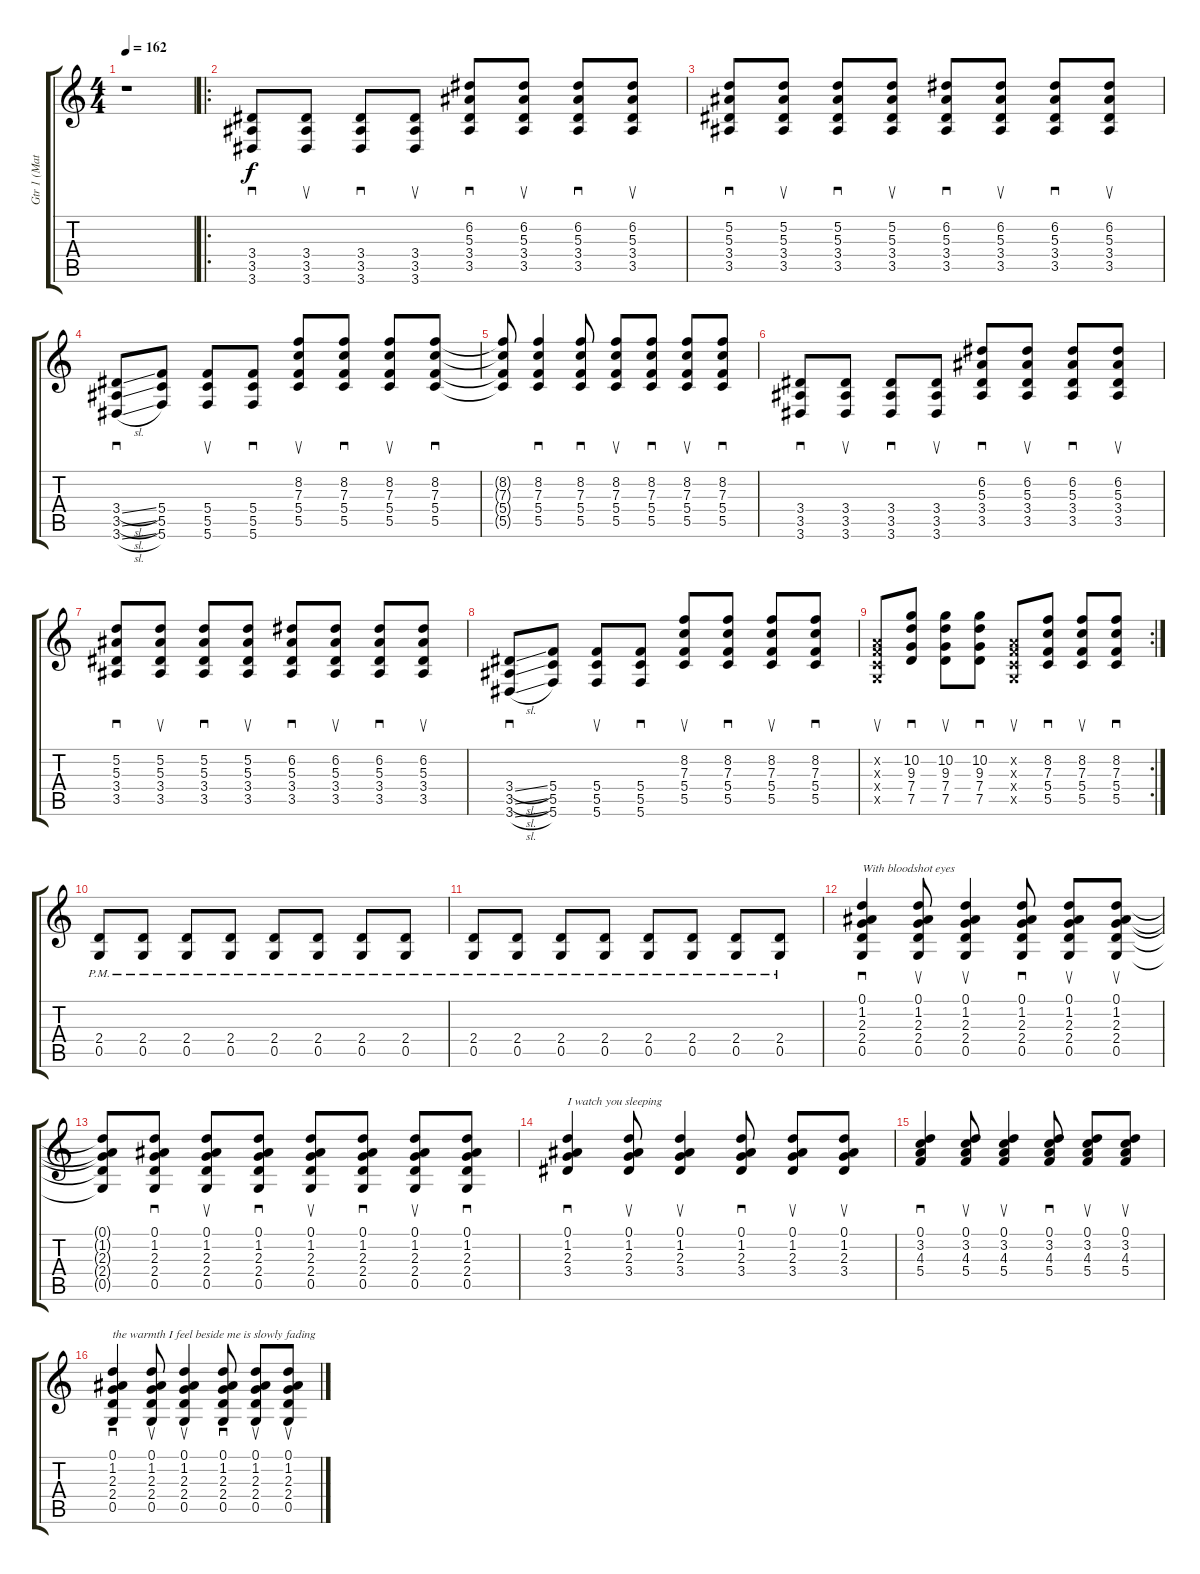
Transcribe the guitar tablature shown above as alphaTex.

\track ("Gtr 1 (Matthew Tuck)" "Gtr 1 (Mat") {instrument acousticguitarsteel}
\staff {score tabs}
\tuning (D4 A3 F3 C3 G2 C2) {hide}
\ts (4 4)
\tempo 162
\clef g2
\ks c
r.1{dy f instrument acousticguitarsteel} |
\ro
(3.4 3.5 3.6).8{sd} (3.4 3.5 3.6).8{su} (3.4 3.5 3.6).8{sd} (3.4 3.5 3.6).8{su} (6.2 5.3 3.4 3.5).8{sd} (6.2 5.3 3.4 3.5).8{su} (6.2 5.3 3.4 3.5).8{sd} (6.2 5.3 3.4 3.5).8{su} |
(5.2 5.3 3.4 3.5).8{sd} (5.2 5.3 3.4 3.5).8{su} (5.2 5.3 3.4 3.5).8{sd} (5.2 5.3 3.4 3.5).8{su} (6.2 5.3 3.4 3.5).8{sd} (6.2 5.3 3.4 3.5).8{su} (6.2 5.3 3.4 3.5).8{sd} (6.2 5.3 3.4 3.5).8{su} |
(3.4{sl} 3.5{sl} 3.6{sl}).8{sd} (5.4 5.5 5.6).8 (5.4 5.5 5.6).8{su} (5.4 5.5 5.6).8{sd} (8.2 7.3 5.4 5.5).8{su} (8.2 7.3 5.4 5.5).8{sd} (8.2 7.3 5.4 5.5).8{su} (8.2 7.3 5.4 5.5).8{sd} |
(8.2{t} 7.3{t} 5.4{t} 5.5{t}).8 (8.2 7.3 5.4 5.5).4{sd} (8.2 7.3 5.4 5.5).8{sd} (8.2 7.3 5.4 5.5).8{su} (8.2 7.3 5.4 5.5).8{sd} (8.2 7.3 5.4 5.5).8{su} (8.2 7.3 5.4 5.5).8{sd} |
(3.4 3.5 3.6).8{sd} (3.4 3.5 3.6).8{su} (3.4 3.5 3.6).8{sd} (3.4 3.5 3.6).8{su} (6.2 5.3 3.4 3.5).8{sd} (6.2 5.3 3.4 3.5).8{su} (6.2 5.3 3.4 3.5).8{sd} (6.2 5.3 3.4 3.5).8{su} |
(5.2 5.3 3.4 3.5).8{sd} (5.2 5.3 3.4 3.5).8{su} (5.2 5.3 3.4 3.5).8{sd} (5.2 5.3 3.4 3.5).8{su} (6.2 5.3 3.4 3.5).8{sd} (6.2 5.3 3.4 3.5).8{su} (6.2 5.3 3.4 3.5).8{sd} (6.2 5.3 3.4 3.5).8{su} |
(3.4{sl} 3.5{sl} 3.6{sl}).8{sd} (5.4 5.5 5.6).8 (5.4 5.5 5.6).8{su} (5.4 5.5 5.6).8{sd} (8.2 7.3 5.4 5.5).8{su} (8.2 7.3 5.4 5.5).8{sd} (8.2 7.3 5.4 5.5).8{su} (8.2 7.3 5.4 5.5).8{sd} |
\rc 2
(0.2{x} 0.3{x} 0.4{x} 0.5{x}).8{su} (10.2 9.3 7.4 7.5).8{sd} (10.2 9.3 7.4 7.5).8{su} (10.2 9.3 7.4 7.5).8{sd} (0.2{x} 0.3{x} 0.4{x} 0.5{x}).8{su} (8.2 7.3 5.4 5.5).8{sd} (8.2 7.3 5.4 5.5).8{su} (8.2 7.3 5.4 5.5).8{sd} |
(2.4{pm} 0.5{pm}).8 (2.4{pm} 0.5{pm}).8 (2.4{pm} 0.5{pm}).8 (2.4{pm} 0.5{pm}).8 (2.4{pm} 0.5{pm}).8 (2.4{pm} 0.5{pm}).8 (2.4{pm} 0.5{pm}).8 (2.4{pm} 0.5{pm}).8 |
(2.4{pm} 0.5{pm}).8 (2.4{pm} 0.5{pm}).8 (2.4{pm} 0.5{pm}).8 (2.4{pm} 0.5{pm}).8 (2.4{pm} 0.5{pm}).8 (2.4{pm} 0.5{pm}).8 (2.4{pm} 0.5{pm}).8 (2.4{pm} 0.5{pm}).8 |
(0.1 1.2 2.3 2.4 0.5).4{sd txt "With bloodshot eyes"} (0.1 1.2 2.3 2.4 0.5).8{su} (0.1 1.2 2.3 2.4 0.5).4{su} (0.1 1.2 2.3 2.4 0.5).8{sd} (0.1 1.2 2.3 2.4 0.5).8{su} (0.1 1.2 2.3 2.4 0.5).8{su} |
(0.1{t} 1.2{t} 2.3{t} 2.4{t} 0.5{t}).8 (0.1 1.2 2.3 2.4 0.5).8{sd} (0.1 1.2 2.3 2.4 0.5).8{su} (0.1 1.2 2.3 2.4 0.5).8{sd} (0.1 1.2 2.3 2.4 0.5).8{su} (0.1 1.2 2.3 2.4 0.5).8{sd} (0.1 1.2 2.3 2.4 0.5).8{su} (0.1 1.2 2.3 2.4 0.5).8{sd} |
(0.1 1.2 2.3 3.4).4{sd txt "I watch you sleeping"} (0.1 1.2 2.3 3.4).8{su} (0.1 1.2 2.3 3.4).4{su} (0.1 1.2 2.3 3.4).8{sd} (0.1 1.2 2.3 3.4).8{su} (0.1 1.2 2.3 3.4).8{su} |
(0.1 3.2 4.3 5.4).4{sd} (0.1 3.2 4.3 5.4).8{su} (0.1 3.2 4.3 5.4).4{su} (0.1 3.2 4.3 5.4).8{sd} (0.1 3.2 4.3 5.4).8{su} (0.1 3.2 4.3 5.4).8{su} |
(0.1 1.2 2.3 2.4 0.5).4{sd txt "the warmth I feel beside me is slowly fading"} (0.1 1.2 2.3 2.4 0.5).8{su} (0.1 1.2 2.3 2.4 0.5).4{su} (0.1 1.2 2.3 2.4 0.5).8{sd} (0.1 1.2 2.3 2.4 0.5).8{su} (0.1 1.2 2.3 2.4 0.5).8{su}
